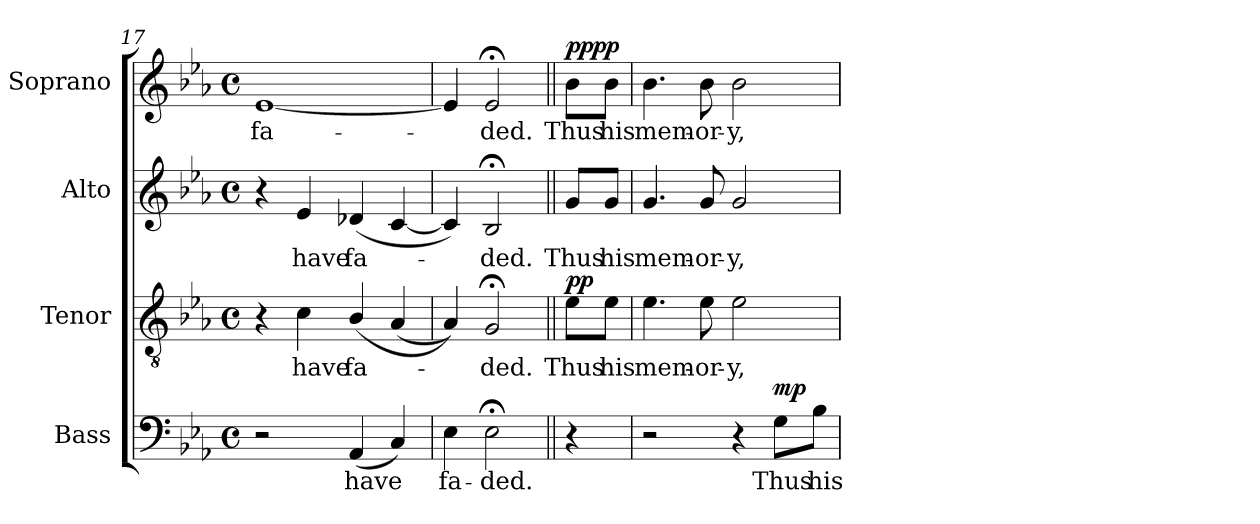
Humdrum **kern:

**kern	**text	**dynam	**kern	**text	**dynam	**kern	**text	**kern	**text	**dynam
*part4	*part4	*part4	*part3	*part3	*part3	*part2	*part2	*part1	*part1	*part1
*staff4	*staff4	*staff4	*staff3	*staff3	*staff3	*staff2	*staff2	*staff1	*staff1	*staff1
*I"Bass	*	*	*I"Tenor	*	*	*I"Alto	*	*I"Soprano	*	*
*I'B.	*	*	*I'T.	*	*	*I'A.	*	*I'S.	*	*
*clefF4	*	*	*clefGv2	*	*	*clefG2	*	*clefG2	*	*
*	*	*	*ITrd7c12	*	*	*	*	*	*	*
*k[b-e-a-]	*	*	*k[b-e-a-]	*	*	*k[b-e-a-]	*	*k[b-e-a-]	*	*
*E-:	*	*	*E-:	*	*	*E-:	*	*E-:	*	*
*M4/4	*	*	*M4/4	*	*	*M4/4	*	*M4/4	*	*
*met(c)	*	*	*met(c)	*	*	*met(c)	*	*met(c)	*	*
=17	=17	=17	=17	=17	=17	=17	=17	=17	=17	=17
!	!	!	!	!	!	!	!	!	!LO:LY:b:color=#000000	!
2r	.	.	4r	.	.	4r	.	[1e-i	fa-	.
!	!	!	!	!LO:LY:b:color=#000000	!	!	!	!	!	!
!	!	!	!	!	!	!	!LO:LY:b:color=#000000	!	!	!
.	.	.	4Ci\	have	.	4e-i/	have	.	.	.
!	!LO:LY:b:color=#000000	!	!	!	!	!	!	!	!	!
!	!	!	!	!LO:LY:b:color=#000000	!	!	!	!	!	!
!	!	!	!	!	!	!	!LO:LY:b:color=#000000	!	!	!
(4AA-i/	have	.	(4BB-i/	fa-	.	(4d-Xi/	fa-	.	.	.
4Ci/)	.	.	(4AA-i/	.	.	[4ci/	.	.	.	.
=18	=18	=18	=18	=18	=18	=18	=18	=18	=18	=18
!	!LO:LY:b:color=#000000	!	!	!	!	!	!	!	!	!
4E-i\	fa-	.	4AA-i/))	.	.	4ci/])	.	4e-i/]	.	.
!	!LO:LY:b:color=#000000	!	!	!	!	!	!	!	!	!
!	!	!	!	!LO:LY:b:color=#000000	!	!	!	!	!	!
!	!	!	!	!	!	!	!LO:LY:b:color=#000000	!	!	!
!	!	!	!	!	!	!	!	!	!LO:LY:b:color=#000000	!
2E-;i\	-ded.	.	2GG;i/	-ded.	.	2B-;i/	-ded.	2e-;i/	-ded.	.
=19||	=19||	=19||	=19||	=19||	=19||	=19||	=19||	=19||	=19||	=19||
!	!	!	!	!LO:LY:b:color=#000000	!	!	!	!	!	!
!	!	!	!	!	!	!	!LO:LY:b:color=#000000	!	!	!
!	!	!	!	!	!	!	!	!	!LO:LY:b:color=#000000	!
4r	.	.	8E-i\L	Thus	pp	8gi/L	Thus	8b-i\L	Thus	pp pp
!	!	!	!	!LO:LY:b:color=#000000	!	!	!	!	!	!
!	!	!	!	!	!	!	!LO:LY:b:color=#000000	!	!	!
!	!	!	!	!	!	!	!	!	!LO:LY:b:color=#000000	!
.	.	.	8E-i\J	his	.	8gi/J	his	8b-i\J	his	.
=20	=20	=20	=20	=20	=20	=20	=20	=20	=20	=20
!	!	!	!	!LO:LY:b:color=#000000	!	!	!	!	!	!
!	!	!	!	!	!	!	!LO:LY:b:color=#000000	!	!	!
!	!	!	!	!	!	!	!	!	!LO:LY:b:color=#000000	!
2r	.	.	4.E-i\	mem-	.	4.gi/	mem-	4.b-i\	mem-	.
!	!	!	!	!LO:LY:b:color=#000000	!	!	!	!	!	!
!	!	!	!	!	!	!	!LO:LY:b:color=#000000	!	!	!
!	!	!	!	!	!	!	!	!	!LO:LY:b:color=#000000	!
.	.	.	8E-i\	-or-	.	8gi/	-or-	8b-i\	-or-	.
!	!	!	!	!LO:LY:b:color=#000000	!	!	!	!	!	!
!	!	!	!	!	!	!	!LO:LY:b:color=#000000	!	!	!
!	!	!	!	!	!	!	!	!	!LO:LY:b:color=#000000	!
4r	.	.	2E-i\	-y,	.	2gi/	-y,	2b-i\	-y,	.
!	!LO:LY:b:color=#000000	!	!	!	!	!	!	!	!	!
8Gi\L	Thus	mp	.	.	.	.	.	.	.	.
!	!LO:LY:b:color=#000000	!	!	!	!	!	!	!	!	!
8B-i\J	his	.	.	.	.	.	.	.	.	.
=	=	=	=	=	=	=	=	=	=	=
*-	*-	*-	*-	*-	*-	*-	*-	*-	*-	*-
